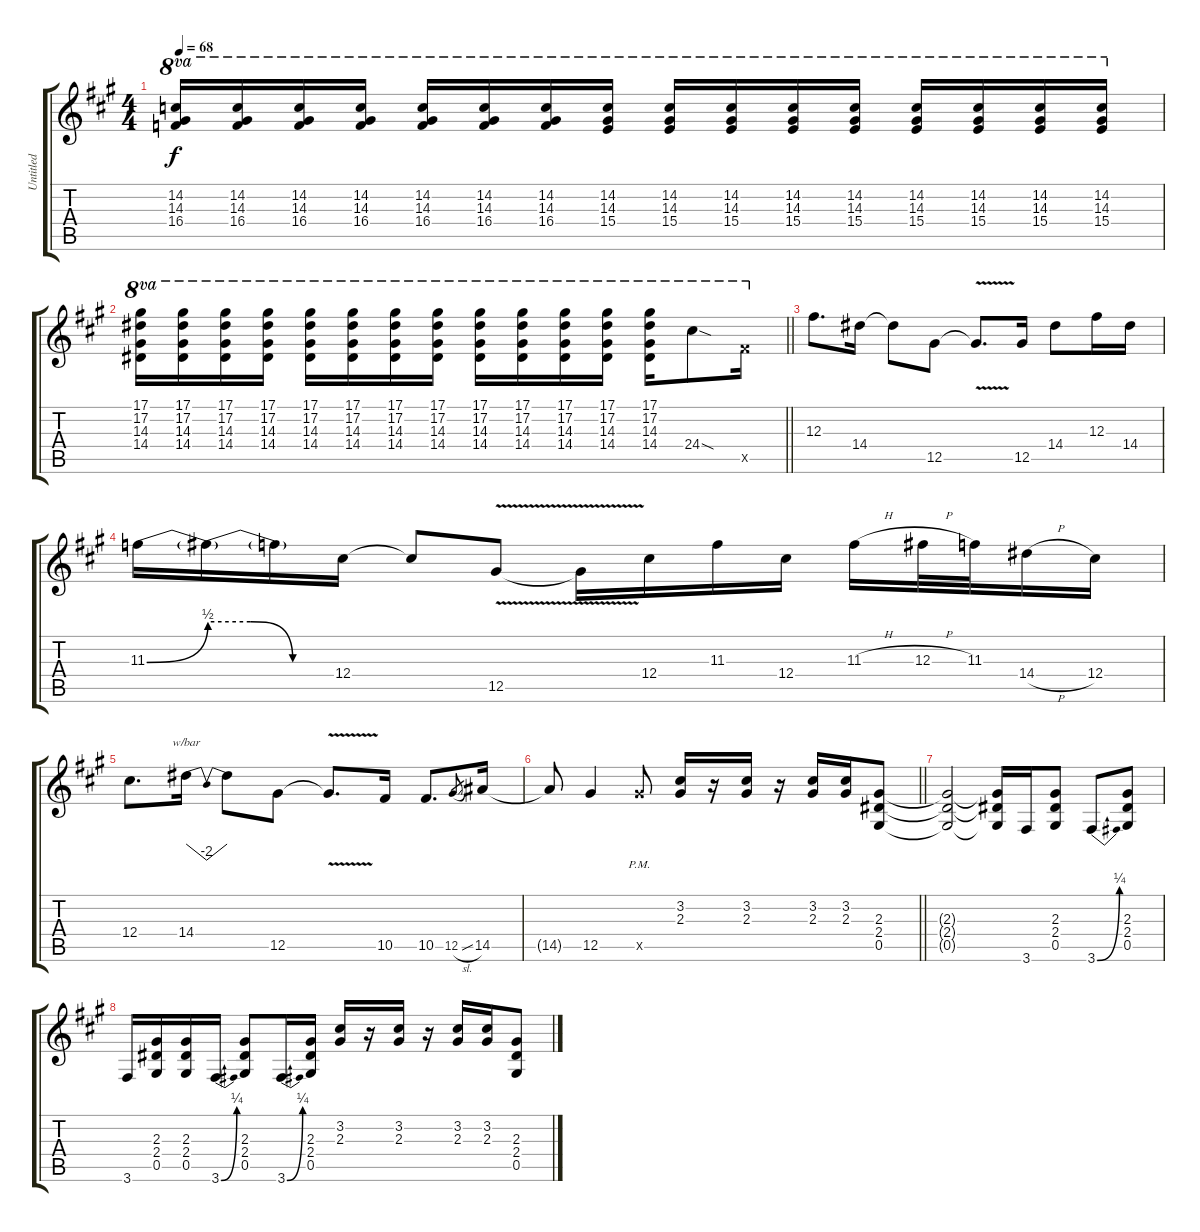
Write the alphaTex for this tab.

\track ("Untitled" "Untitled") {instrument distortionguitar}
\staff {score tabs}
\tuning (Eb4 Bb3 Gb3 Db3 Ab2 Eb2) {hide}
\ts (4 4)
\tempo 68
\clef g2
\ks a
(14.2 14.3 16.4).16{ot 8va dy f} (14.2 14.3 16.4).16{ot 8va} (14.2 14.3 16.4).16{ot 8va} (14.2 14.3 16.4).16{ot 8va} (14.2 14.3 16.4).16{ot 8va} (14.2 14.3 16.4).16{ot 8va} (14.2 14.3 16.4).16{ot 8va} (14.2 14.3 15.4).16{ot 8va} (14.2 14.3 15.4).16{ot 8va} (14.2 14.3 15.4).16{ot 8va} (14.2 14.3 15.4).16{ot 8va} (14.2 14.3 15.4).16{ot 8va} (14.2 14.3 15.4).16{ot 8va} (14.2 14.3 15.4).16{ot 8va} (14.2 14.3 15.4).16{ot 8va} (14.2 14.3 15.4).16{ot 8va} |
\barLineRight lightlight
(17.1 17.2 14.3 14.4).16{ot 8va} (17.1 17.2 14.3 14.4).16{ot 8va} (17.1 17.2 14.3 14.4).16{ot 8va} (17.1 17.2 14.3 14.4).16{ot 8va} (17.1 17.2 14.3 14.4).16{ot 8va} (17.1 17.2 14.3 14.4).16{ot 8va} (17.1 17.2 14.3 14.4).16{ot 8va} (17.1 17.2 14.3 14.4).16{ot 8va} (17.1 17.2 14.3 14.4).16{ot 8va} (17.1 17.2 14.3 14.4).16{ot 8va} (17.1 17.2 14.3 14.4).16{ot 8va} (17.1 17.2 14.3 14.4).16{ot 8va} (17.1 17.2 14.3 14.4).16{ot 8va} 24.4{sod}.8{ot 8va} 22.5{x}.16{ot 8va} |
\section ("" " ")
12.3.8{d} 14.4.16 14.4{t}.8 12.5.8 12.5{v t}.8{d} 12.5.16 14.4.8 12.3.16 14.4.16 |
11.3{be (bend 0 0 60 2)}.16 11.3{be (custom 0 2 20 2 40 0 60 0) t}.16 11.3{t}.16 12.4.16 12.4{t}.8 12.5{v}.8 12.5{t}.16 12.4.16 11.3.16 12.4.16 11.3{h}.16 12.3{h}.32 11.3.32 14.4{h}.16 12.4.16 |
12.4.8{d} 14.4.16{tbe (dip default 0 0 30 -8 60 0)} 14.4{t}.8 12.5.8 12.5{v t}.8{d} 10.5.16 10.5.8{d} 12.5{sl}.8{gr} 14.5.16 |
\barLineRight lightlight
14.5{t}.8 12.5.4 12.5{pm x}.8 (3.2 2.3).16 r.16 (3.2 2.3).16 r.16 (3.2 2.3).16 (3.2 2.3).16 (2.3 2.4 0.5).8 |
\section ("" " ")
(2.3{t} 2.4{t} 0.5{t}).2 (2.3{t} 2.4{t} 0.5{t}).16 3.6.16 (2.3 2.4 0.5).8 3.6{be (bend 0 0 60 1)}.8 (2.3 2.4 0.5).8 |
3.6.16 (2.3 2.4 0.5).16 (2.3 2.4 0.5).16 3.6{be (bend 0 0 60 1)}.16 (2.3 2.4 0.5).8 3.6{be (bend 0 0 60 1)}.16 (2.3 2.4 0.5).16 (3.2 2.3).16 r.16 (3.2 2.3).16 r.16 (3.2 2.3).16 (3.2 2.3).16 (2.3 2.4 0.5).8
